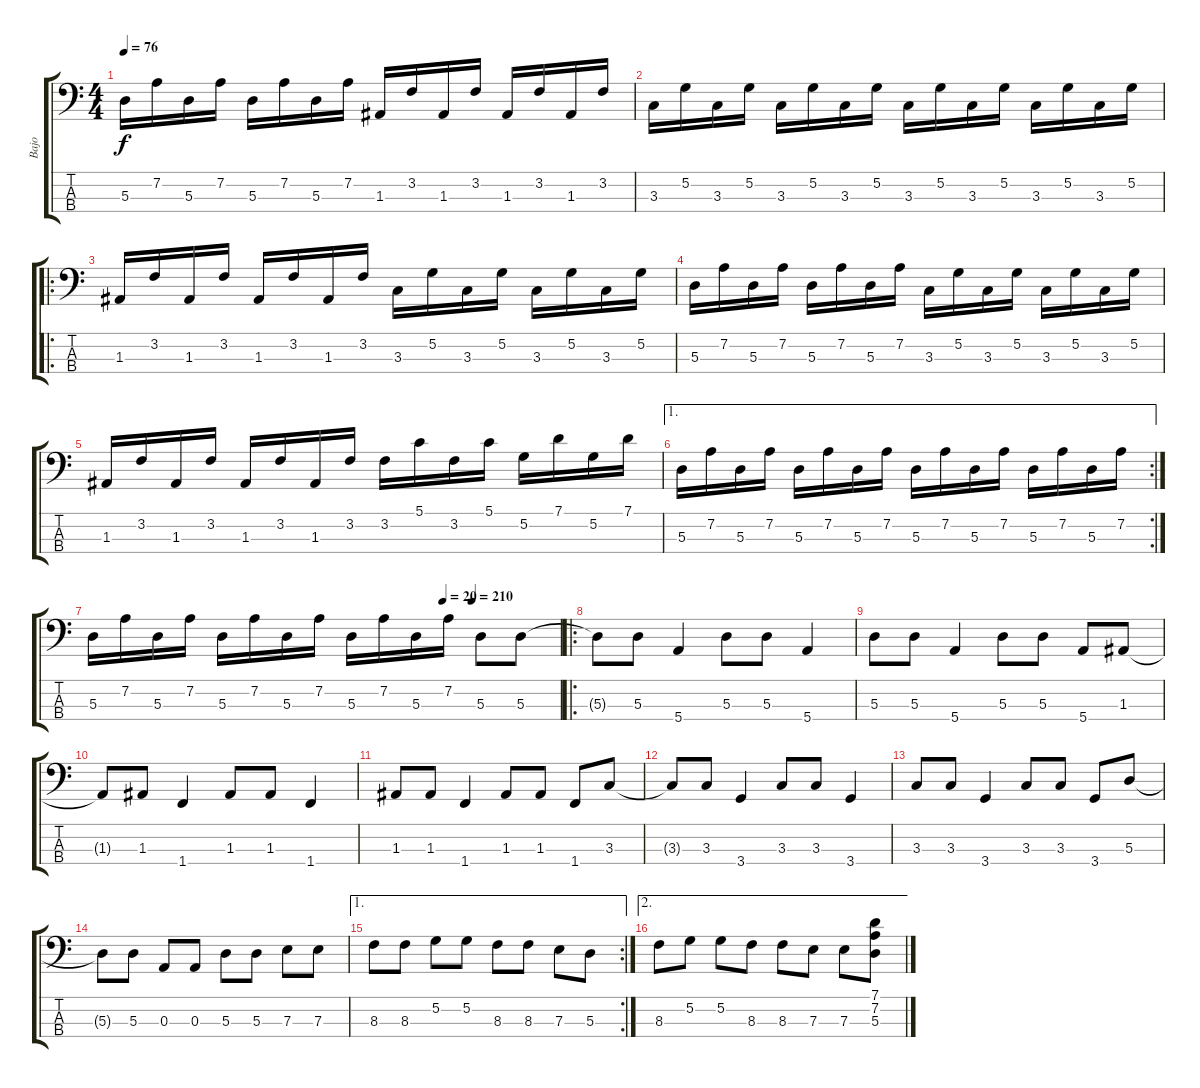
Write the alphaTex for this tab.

\track ("Bajo" "Bajo") {instrument electricbassfinger}
\staff {score tabs}
\tuning (G2 D2 A1 E1) {hide}
\ts (4 4)
\tempo 76
\clef f4
\ks c
5.3.16{dy f} 7.2.16 5.3.16 7.2.16 5.3.16 7.2.16 5.3.16 7.2.16 1.3.16 3.2.16 1.3.16 3.2.16 1.3.16 3.2.16 1.3.16 3.2.16 |
3.3.16 5.2.16 3.3.16 5.2.16 3.3.16 5.2.16 3.3.16 5.2.16 3.3.16 5.2.16 3.3.16 5.2.16 3.3.16 5.2.16 3.3.16 5.2.16 |
\ro
1.3.16 3.2.16 1.3.16 3.2.16 1.3.16 3.2.16 1.3.16 3.2.16 3.3.16 5.2.16 3.3.16 5.2.16 3.3.16 5.2.16 3.3.16 5.2.16 |
5.3.16 7.2.16 5.3.16 7.2.16 5.3.16 7.2.16 5.3.16 7.2.16 3.3.16 5.2.16 3.3.16 5.2.16 3.3.16 5.2.16 3.3.16 5.2.16 |
1.3.16 3.2.16 1.3.16 3.2.16 1.3.16 3.2.16 1.3.16 3.2.16 3.2.16 5.1.16 3.2.16 5.1.16 5.2.16 7.1.16 5.2.16 7.1.16 |
\ae 1
\rc 2
5.3.16 7.2.16 5.3.16 7.2.16 5.3.16 7.2.16 5.3.16 7.2.16 5.3.16 7.2.16 5.3.16 7.2.16 5.3.16 7.2.16 5.3.16 7.2.16 |
\tempo (210 0.8125)
\tempo (20 0.75)
5.3.16 7.2.16 5.3.16 7.2.16 5.3.16 7.2.16 5.3.16 7.2.16 5.3.16 7.2.16 5.3.16 7.2.16 5.3.8 5.3.8 |
\ro
5.3{t}.8 5.3.8 5.4.4 5.3.8 5.3.8 5.4.4 |
5.3.8 5.3.8 5.4.4 5.3.8 5.3.8 5.4.8 1.3.8 |
1.3{t}.8 1.3.8 1.4.4 1.3.8 1.3.8 1.4.4 |
1.3.8 1.3.8 1.4.4 1.3.8 1.3.8 1.4.8 3.3.8 |
3.3{t}.8 3.3.8 3.4.4 3.3.8 3.3.8 3.4.4 |
3.3.8 3.3.8 3.4.4 3.3.8 3.3.8 3.4.8 5.3.8 |
5.3{t}.8 5.3.8 0.3.8 0.3.8 5.3.8 5.3.8 7.3.8 7.3.8 |
\ae 1
\rc 2
8.3.8 8.3.8 5.2.8 5.2.8 8.3.8 8.3.8 7.3.8 5.3.8 |
\ae 2
8.3.8 5.2.8 5.2.8 8.3.8 8.3.8 7.3.8 7.3.8 (7.1 7.2 5.3).8
